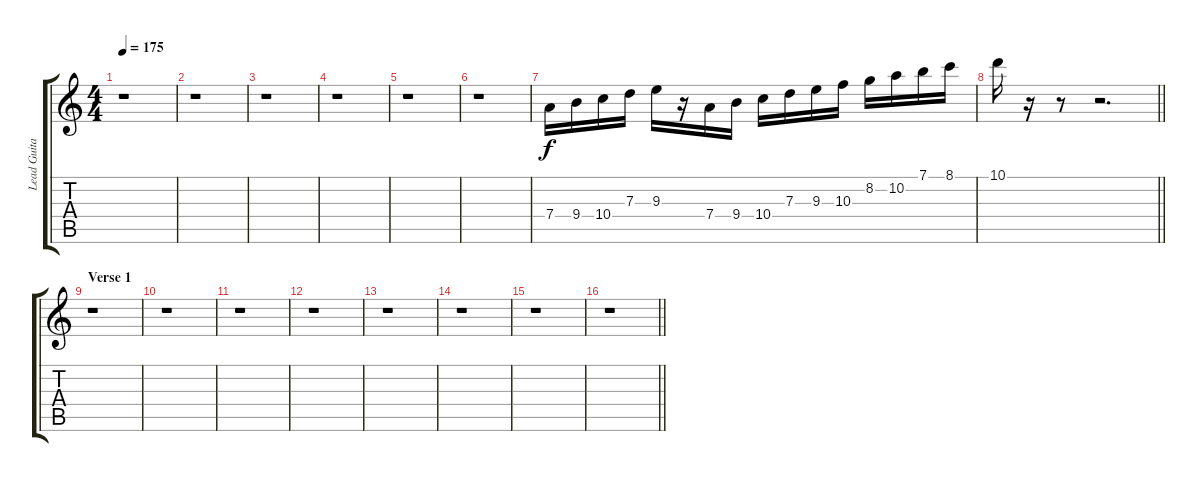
\track ("Lead Guitar 1: Patrick Juhàsz" "Lead Guita") {instrument overdrivenguitar}
\staff {score tabs}
\tuning (E4 B3 G3 D3 A2 E2) {hide}
\ts (4 4)
\tempo 175
\clef g2
\ks aminor
r.1{dy f} |
r.1 |
r.1 |
r.1 |
r.1 |
r.1 |
7.4.16 9.4.16 10.4.16 7.3.16 9.3.16 r.16 7.4.16 9.4.16 10.4.16 7.3.16 9.3.16 10.3.16 8.2.16 10.2.16 7.1.16 8.1.16 |
\barLineRight lightlight
10.1.16 r.16 r.8 r.2{d} |
\section ("" "Verse 1")
r.1 |
r.1 |
r.1 |
r.1 |
r.1 |
r.1 |
r.1 |
\barLineRight lightlight
r.1
